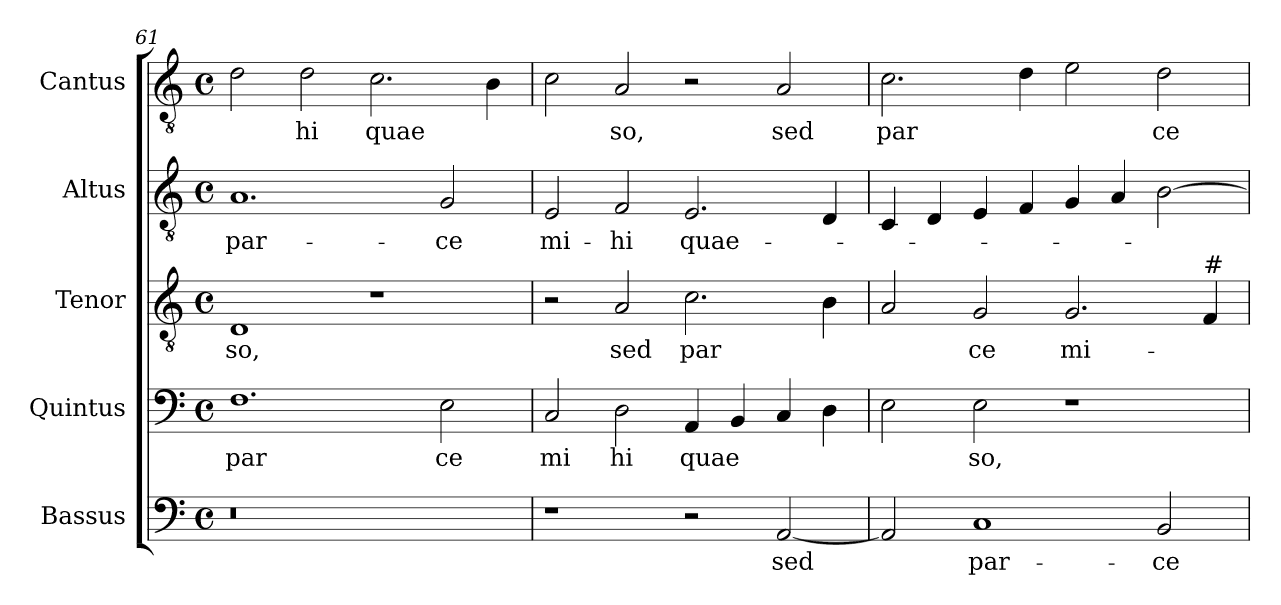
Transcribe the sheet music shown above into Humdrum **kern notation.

**kern	**text	**kern	**text	**kern	**text	**kern	**text	**kern	**text
*part5	*part5	*part4	*part4	*part3	*part3	*part2	*part2	*part1	*part1
*staff5	*staff5	*staff4	*staff4	*staff3	*staff3	*staff2	*staff2	*staff1	*staff1
*I"Bassus	*	*I"Quintus	*	*I"Tenor	*	*I"Altus	*	*I"Cantus	*
*clefF4	*	*clefF4	*	*clefGv2	*	*clefGv2	*	*clefGv2	*
*M4/4	*	*M4/4	*	*M4/4	*	*M4/4	*	*M4/4	*
*met(c)	*	*met(c)	*	*met(c)	*	*met(c)	*	*met(c)	*
=61	=61	=61	=61	=61	=61	=61	=61	=61	=61
!	!	!	!LO:LY:b:cj	!	!LO:LY:b:cj	!	!LO:LY:b:cj	!	!
0r	.	1.F	par	1D	so,	1.A	par-	2d\	.
!	!	!	!	!	!	!	!	!	!LO:LY:b:cj
.	.	.	.	.	.	.	.	2d\	hi
!	!	!	!	!	!	!	!	!	!LO:LY:b
.	.	.	.	1r	.	.	.	2.c\	quae
!	!	!	!LO:LY:b:cj	!	!	!	!LO:LY:b:cj	!	!
.	.	2E\	ce	.	.	2G/	-ce	.	.
.	.	.	.	.	.	.	.	4B\	.
=62	=62	=62	=62	=62	=62	=62	=62	=62	=62
!	!	!	!LO:LY:b:cj	!	!	!	!LO:LY:b:cj	!	!
1r	.	2C/	mi	2r	.	2E/	mi-	2c\	.
!	!	!	!LO:LY:b:cj	!	!LO:LY:b:cj	!	!LO:LY:b:cj	!	!LO:LY:b:cj
.	.	2D\	hi	2A/	sed	2F/	-hi	2A/	so,
!	!	!	!LO:LY:b	!	!LO:LY:b	!	!LO:LY:b	!	!
2r	.	4AA/	quae	2.c\	par	2.E/	quae-	2r	.
.	.	4BB/	.	.	.	.	.	.	.
!	!LO:LY:b	!	!	!	!	!	!	!	!LO:LY:b:cj
[>2AA/	sed	4C/	.	.	.	.	.	2A/	sed
.	.	4D\	.	4B\	.	4D/	.	.	.
!!LO:LB:g=z
=63	=63	=63	=63	=63	=63	=63	=63	=63	=63
!	!	!	!	!	!	!	!	!	!LO:LY:b
2AA/]	.	2E\	.	2A/	.	4C/	.	2.c\	par
.	.	.	.	.	.	4D/	.	.	.
!	!LO:LY:b:cj	!	!LO:LY:b:cj	!	!LO:LY:b:cj	!	!	!	!
1C	par-	2E\	so,	2G/	ce	4E/	.	.	.
.	.	.	.	.	.	4F/	.	4d\	.
!	!	!	!	!	!LO:LY:b	!	!	!	!
.	.	1r	.	2.G/	mi-	4G/	.	2e\	.
.	.	.	.	.	.	4A/	.	.	.
!	!LO:LY:b:cj	!	!	!	!	!	!	!	!LO:LY:b:cj
2BB/	-ce	.	.	.	.	[>2B\	.	2d\	ce
!	!	!	!	!LO:TX:a:t=#	!	!	!	!	!
.	.	.	.	4F/	.	.	.	.	.
=	=	=	=	=	=	=	=	=	=
*-	*-	*-	*-	*-	*-	*-	*-	*-	*-
